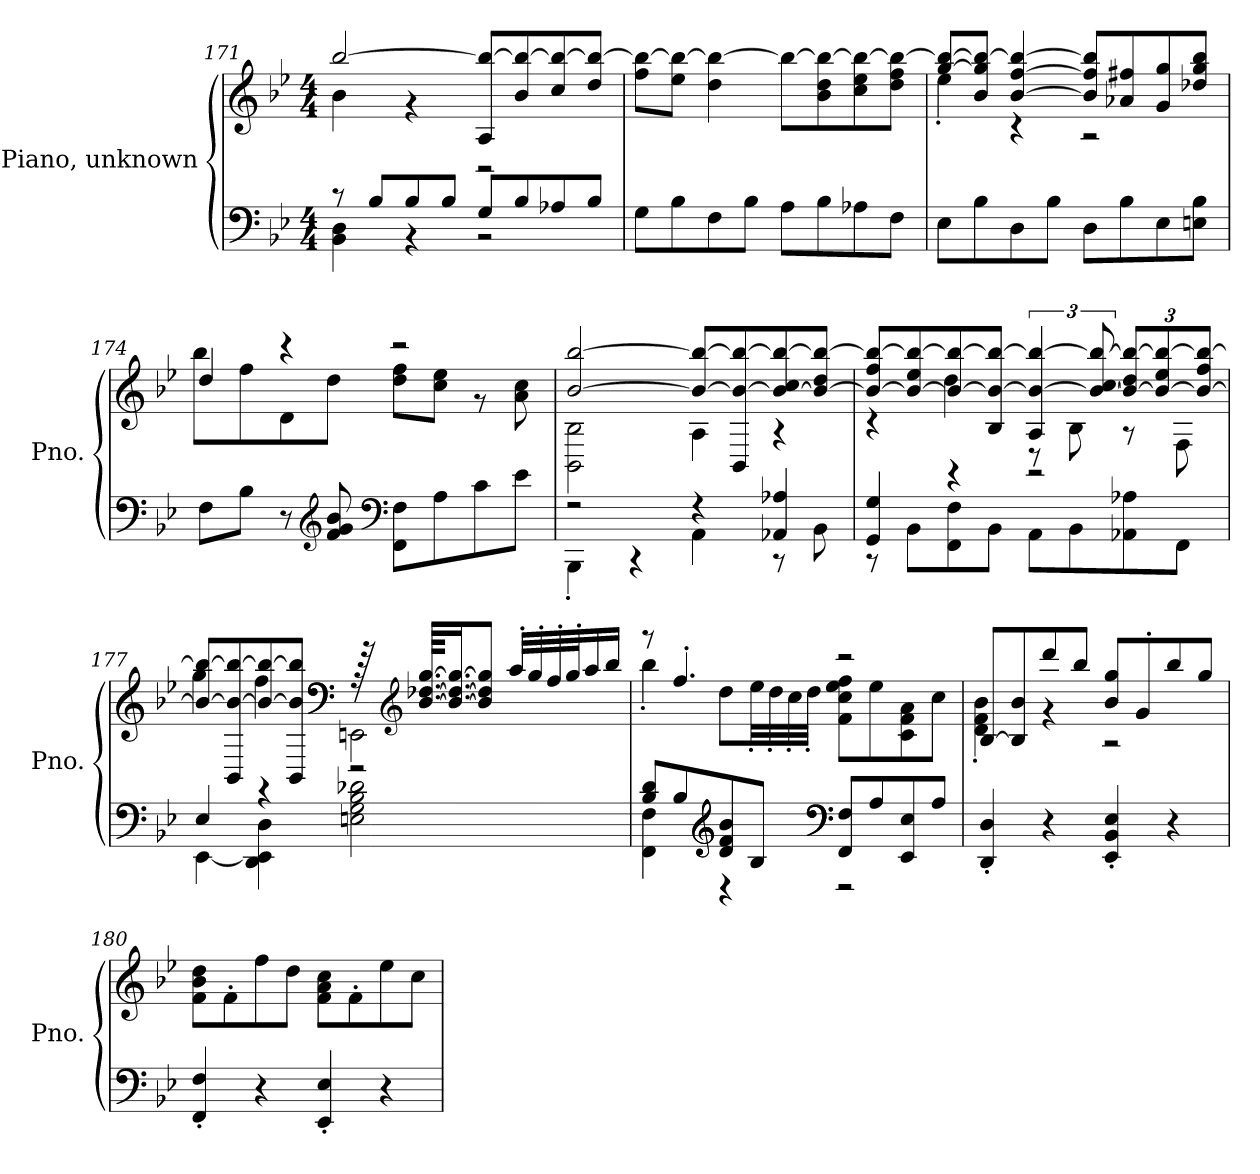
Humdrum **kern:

**kern	**kern
*part1	*part1
*staff2	*staff1
*I"Piano, unknown	*
*I'Pno.	*
!!LO:PB:g=z
*clefF4	*clefG2
*k[b-e-]	*k[b-e-]
*M4/4	*M4/4
=171	=171
*^	*^
8r	4BB-\ 4D\	[2bb-/	4b-\
8B-/L	.	.	.
8B-/	4r	.	4r
8B-/J	.	.	.
8G/L	2r	8A/ 8bb-/_L	2r
8B-/	.	8b-/ 8bb-/_	.
8A-X/	.	8cc/ 8bb-/_	.
8B-/J	.	8dd/ 8bb-/_J	.
*v	*v	*	*
*	*v	*v
=172	=172
8G\L	8ff\ 8bb-\_L
8B-\	8ee-\ 8bb-\_J
8F\	4dd\ 4bb-\_
8B-\J	.
8A\L	8bb-\L_
8B-\	8b-\ 8dd\ 8bb-\_
8A-X\	8cc\ 8ee-\ 8bb-\_
8F\J	8dd\ 8ff\ 8bb-\_J
=173	=173
*	*^
8E-\L	[8gg/ 8bb-/_L	4ee-'\
8B-\	8b-/ 8gg/] 8bb-/_J	.
8D\	[4b-/ [4ff/ 4bb-/_	4r
8B-\J	.	.
8D\L	8b-/] 8ff/] 8bb-/]L	2r
8B-\	8a-X/ 8ff#X/	.
8E-\	8g/ 8gg/	.
8En\ 8B-\J	8dd-X/ 8gg/ 8bb-/J	.
!!LO:LB:g=z	!!
=174	=174	=174
8F\L	4dd/	8bb-\L
8B-\J	.	8ff\
8r	4r	8d\
*clefG2	*	*
8f/ 8g/ 8b-/	.	8dd\J
*clefF4	*	*
8FF\ 8F\L	2r	8dd\ 8ff\L
8A\	.	8cc\ 8ee-\J
8c\	.	8r
8e-\J	.	8a\ 8cc\
=175	=175	=175
*^	*	*
2r	4BBB-'\	[2b-/ [2bb-/	2BB-\ 2B-\
.	4r	.	.
4r	4AA\	8b-/_ 8bb-/_L	4A\
.	.	8BB-/ 8b-/_ 8bb-/_	.
4AA-X/ 4A-X/	8r	8b-/_ 8cc/ 8bb-/_	4r
.	8BB-\	8b-/_ 8dd/ 8bb-/_J	.
=176	=176	=176	=176
4GG/ 4G/	8r	8b-/_ 8ff/ 8bb-/_L	4r
.	8BB-\L	8b-/_ 8ee-/ 8bb-/_	.
4r	8FF\ 8F\	8b-/_ 8bb-/_	4dd\
.	8BB-\J	8B-/ 8b-/_ 8bb-/_J	.
2r	8AA\L	6A/ 6b-/_ 6bb-/_	8r
.	8BB-\	.	8B-\
.	.	12b-/_ 12cc/ 12bb-/_	.
*	*	*Xbrackettup	*
.	8AA-X\ 8A-X\	12b-/_ 12dd/ 12bb-/_L	8r
.	.	12b-/_ 12ee-/ 12bb-/_	.
.	8FF\J	.	8F\
.	.	12b-/_ 12ff/ 12bb-/_J	.
!!LO:LB:g=z	!!
=177	=177	=177	=177
4E-/	[4EE-\	8b-/_ 8bb-/_L	4gg\
.	.	8BB-/ 8b-/_ 8bb-/_	.
4r	4DD\ 4EE-\] 4D\	8b-/_ 8bb-/_	4ff\
.	.	8BB-/ 8b-/] 8bb-/]J	.
*	*	*clefF4	*
2r	2En\ 2G\ 2B-\ 2d-X\	128r	2EEn\
*	*	*clefG2	*
.	.	[64.b-/ [64.dd-X/ [64.gg/KKLL	.
.	.	16.b-/_ 16.dd-/_ 16.gg/_J	.
.	.	8b-/] 8dd-/] 8gg/]J	.
.	.	32aa'/LLL	.
.	.	32gg'/	.
.	.	32ff'/	.
.	.	32gg'/J	.
.	.	16aa/	.
.	.	16bb-/JJ	.
=178	=178	=178	=178
8B-/ 8d/L	4FF\ 4F\	8r	4bb-'\
8B-/	.	4.ff'/	.
*clefG2	*	*	*
8d/ 8f/ 8b-/	4r	.	8dd\L
8B-/J	.	.	32ee-'\LL
.	.	.	32dd'\
.	.	.	32cc'\
.	.	.	32dd'\JJJ
*clefF4	*	*	*
8FF/ 8F/L	2r	2r	8f\ 8cc\ 8ee-\ 8ff\L
8A/	.	.	8ee-\
8EE-/ 8E-/	.	.	8c\ 8f\ 8a\
8A/J	.	.	8cc\J
*v	*v	*	*
!!LO:LB:g=z	!!
=179	=179	=179
4DD/' 4D/'	[8B-/L	4d\' 4f\' 4b-\'
.	8B-/] 8b-/	.
4r	8ddd/	4r
.	8bb-/J	.
4EE-/' 4BB-/' 4E-/'	8b-/ 8gg/L	2r
.	8g'/	.
4r	8bb-/	.
.	8gg/J	.
*	*v	*v
=180	=180
4FF/' 4F/'	8f\ 8b-\ 8dd\L
.	8f'\
4r	8ff\
.	8dd\J
4EE-/' 4E-/'	8f\ 8a\ 8cc\L
.	8f'\
4r	8ee-\
.	8cc\J
=	=
*-	*-
